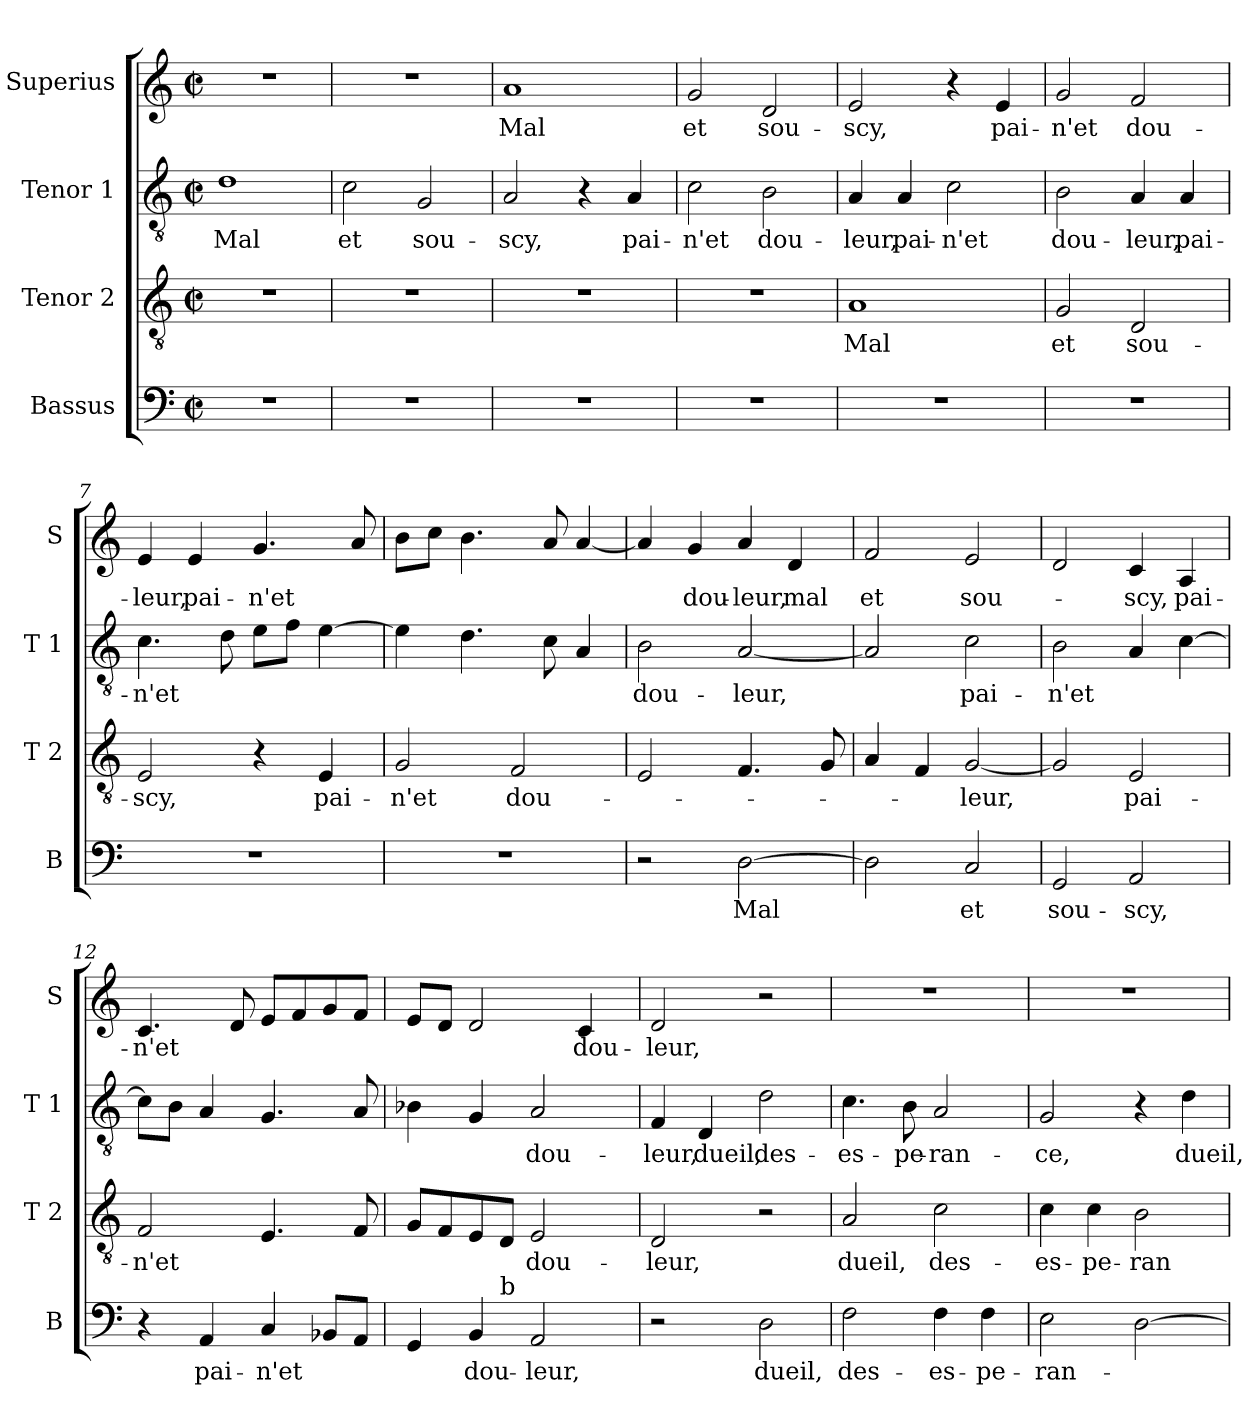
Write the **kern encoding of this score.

**kern	**text	**kern	**text	**kern	**text	**kern	**text
*part4	*part4	*part3	*part3	*part2	*part2	*part1	*part1
*staff4	*staff4	*staff3	*staff3	*staff2	*staff2	*staff1	*staff1
*I"Bassus	*	*I"Tenor 2	*	*I"Tenor 1	*	*I"Superius	*
*I'B	*	*I'T 2	*	*I'T 1	*	*I'S	*
*clefF4	*	*clefGv2	*	*clefGv2	*	*clefG2	*
*k[]	*	*k[]	*	*k[]	*	*k[]	*
*C:	*	*C:	*	*C:	*	*C:	*
*M2/2	*	*M2/2	*	*M2/2	*	*M2/2	*
*met(c|)	*	*met(c|)	*	*met(c|)	*	*met(c|)	*
=1	=1	=1	=1	=1	=1	=1	=1
1r	.	1r	.	1d	Mal	1r	.
=2	=2	=2	=2	=2	=2	=2	=2
1r	.	1r	.	2c\	et	1r	.
.	.	.	.	2G/	sou-	.	.
=3	=3	=3	=3	=3	=3	=3	=3
1r	.	1r	.	2A/	-scy,	1a	Mal
.	.	.	.	4r	.	.	.
.	.	.	.	4A/	pai-	.	.
=4	=4	=4	=4	=4	=4	=4	=4
1r	.	1r	.	2c\	-n'et	2g/	et
.	.	.	.	2B\	dou-	2d/	sou-
=5	=5	=5	=5	=5	=5	=5	=5
1r	.	1A	Mal	4A/	-leur,	2e/	-scy,
.	.	.	.	4A/	pai-	.	.
.	.	.	.	2c\	-n'et	4r	.
.	.	.	.	.	.	4e/	pai-
!!LO:LB:g=z
=6	=6	=6	=6	=6	=6	=6	=6
1r	.	2G/	et	2B\	dou-	2g/	-n'et
.	.	2D/	sou-	4A/	-leur,	2f/	dou-
.	.	.	.	4A/	pai-	.	.
=7	=7	=7	=7	=7	=7	=7	=7
1r	.	2E/	-scy,	4.c\	-n'et	4e/	-leur,
.	.	.	.	.	.	4e/	pai-
.	.	.	.	8d\	.	.	.
.	.	4r	.	8e\L	.	4.g/	-n'et
.	.	.	.	8f\J	.	.	.
.	.	4E/	pai-	[4e\	.	.	.
.	.	.	.	.	.	8a/	.
=8	=8	=8	=8	=8	=8	=8	=8
1r	.	2G/	-n'et	4e\]	.	8b\L	.
.	.	.	.	.	.	8cc\J	.
.	.	.	.	4.d\	.	4.b\	.
.	.	2F/	dou-	.	.	.	.
.	.	.	.	8c\	.	8a/	.
.	.	.	.	4A/	.	[4a/	.
=9	=9	=9	=9	=9	=9	=9	=9
2r	.	2E/	.	2B\	dou-	4a/]	.
.	.	.	.	.	.	4g/	dou-
[2D\	Mal	4.F/	.	[2A/	-leur,	4a/	-leur,
.	.	.	.	.	.	4d/	mal
.	.	8G/	.	.	.	.	.
=10	=10	=10	=10	=10	=10	=10	=10
2D\]	.	4A/	.	2A/]	.	2f/	et
.	.	4F/	.	.	.	.	.
2C/	et	[2G/	-leur,	2c\	pai-	2e/	sou-
!!LO:LB:g=z
=11	=11	=11	=11	=11	=11	=11	=11
2GG/	sou-	2G/]	.	2B\	-n'et	2d/	.
2AA/	-scy,	2E/	pai-	4A/	.	4c/	-scy,
.	.	.	.	[4c\	.	4A/	pai-
=12	=12	=12	=12	=12	=12	=12	=12
4r	.	2F/	-n'et	8c\L]	.	4.c/	-n'et
.	.	.	.	8B\J	.	.	.
4AA/	pai-	.	.	4A/	.	.	.
.	.	.	.	.	.	8d/	.
4C/	-n'et	4.E/	.	4.G/	.	8e/L	.
.	.	.	.	.	.	8f/	.
8BB-X/L	.	.	.	.	.	8g/	.
8AA/J	.	8F/	.	8A/	.	8f/J	.
=13	=13	=13	=13	=13	=13	=13	=13
*^	*	*	*	*	*	*	*
4GG/	4.ryy	.	8G/L	.	4B-X\	.	8e/L	.
.	.	.	8F/	.	.	.	8d/J	.
4BB/	.	dou-	8E/	.	4G/	.	2d/	.
!	!LO:TX:a:t=b	!	!	!	!	!	!	!
.	2ryy	.	8D/J	.	.	.	.	.
2AA/	.	-leur,	2E/	dou-	2A/	dou-	.	.
.	.	.	.	.	.	.	4c/	dou-
.	8ryy	.	.	.	.	.	.	.
*v	*v	*	*	*	*	*	*	*
=14	=14	=14	=14	=14	=14	=14	=14
2r	.	2D/	-leur,	4F/	-leur,	2d/	-leur,
.	.	.	.	4D/	dueil,	.	.
2D\	dueil,	2r	.	2d\	des-	2r	.
=15	=15	=15	=15	=15	=15	=15	=15
2F\	des-	2A/	dueil,	4.c\	-es-	1r	.
.	.	.	.	8B\	-pe-	.	.
4F\	-es-	2c\	des-	2A/	-ran-	.	.
4F\	-pe-	.	.	.	.	.	.
!!LO:PB:g=z
=16	=16	=16	=16	=16	=16	=16	=16
2E\	-ran-	4c\	-es-	2G/	-ce,	1r	.
.	.	4c\	-pe-	.	.	.	.
[2D\	.	2B\	-ran-	4r	.	.	.
.	.	.	.	4d\	dueil,	.	.
=	=	=	=	=	=	=	=
*-	*-	*-	*-	*-	*-	*-	*-
